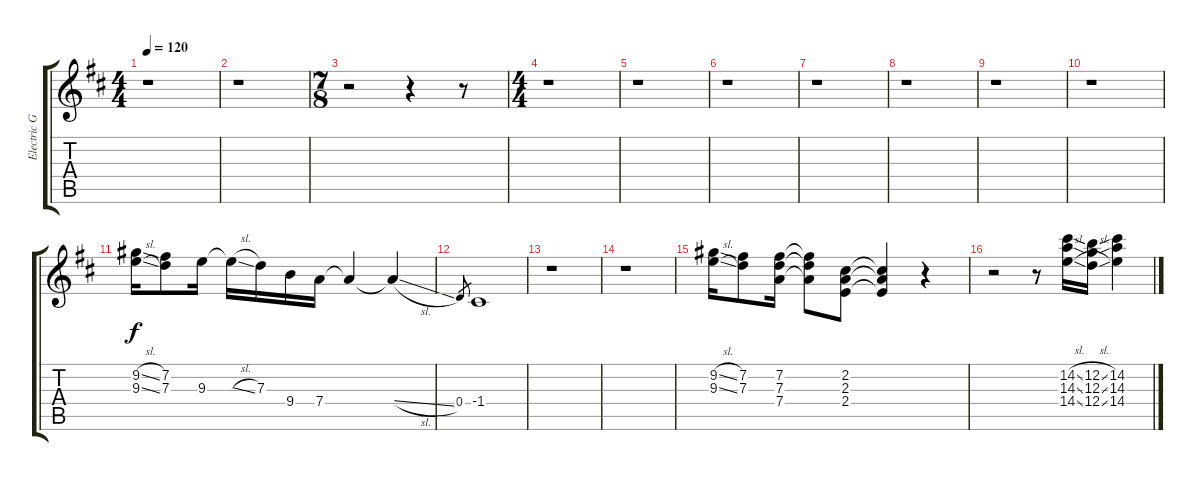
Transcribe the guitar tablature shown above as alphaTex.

\track ("Electric Guitar 3" "Electric G") {instrument overdrivenguitar}
\staff {score tabs}
\tuning (E4 B3 G3 D3 A2 E2) {hide}
\ts (4 4)
\tempo 120
\clef g2
\ks d
r.1{dy f instrument overdrivenguitar} |
r.1 |
\ts (7 8)
r.2 r.4 r.8 |
\ts (4 4)
r.1 |
r.1 |
r.1 |
r.1 |
r.1 |
r.1 |
r.1 |
(9.2{sl} 9.3{sl}).16 (7.2 7.3).8 9.3.16 9.3{sl t}.16 7.3.16 9.4.16 7.4.16 7.4{t}.4 7.4{sl t}.4 |
0.4.8{gr} -1.4.1 |
r.1 |
r.1 |
(9.2{sl} 9.3{sl}).16 (7.2 7.3).8 (7.2 7.3 7.4).16 (7.2{t} 7.3{t} 7.4{t}).8 (2.2 2.3 2.4).8 (2.2{t} 2.3{t} 2.4{t}).4 r.4 |
r.2 r.8 (14.2{sl} 14.3{sl} 14.4{sl}).16 (12.2{sl} 12.3{sl} 12.4{sl}).16 (14.2{sl} 14.3 14.4).4
